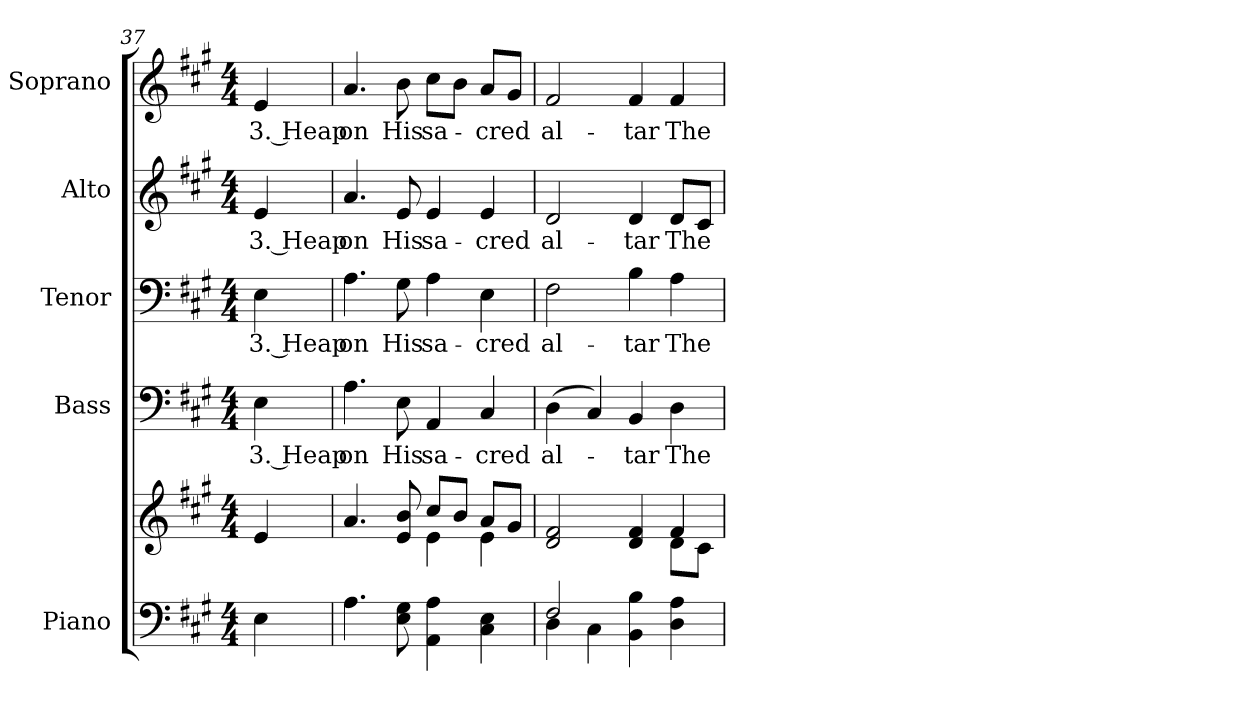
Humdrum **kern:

**kern	**kern	**kern	**text	**kern	**text	**kern	**text	**kern	**text
*part5	*part5	*part4	*part4	*part3	*part3	*part2	*part2	*part1	*part1
*staff6	*staff5	*staff4	*staff4	*staff3	*staff3	*staff2	*staff2	*staff1	*staff1
*I"Piano	*	*I"Bass	*	*I"Tenor	*	*I"Alto	*	*I"Soprano	*
*I'Pno.	*	*I'B.	*	*I'T.	*	*I'A.	*	*I'S.	*
*clefF4	*clefG2	*clefF4	*	*clefF4	*	*clefG2	*	*clefG2	*
*k[f#c#g#]	*k[f#c#g#]	*k[f#c#g#]	*	*k[f#c#g#]	*	*k[f#c#g#]	*	*k[f#c#g#]	*
*A:	*A:	*A:	*	*A:	*	*A:	*	*A:	*
*M4/4	*M4/4	*M4/4	*	*M4/4	*	*M4/4	*	*M4/4	*
=37	=37	=37	=37	=37	=37	=37	=37	=37	=37
!	!	!	!LO:LY:b:color=#000000	!	!	!	!	!	!
!	!	!	!	!	!LO:LY:b:color=#000000	!	!	!	!
!	!	!	!	!	!	!	!LO:LY:b:color=#000000	!	!
!	!	!	!	!	!	!	!	!	!LO:LY:b:color=#000000
4Ei\	4ei/	4Ei\	3. Heap	4Ei\	3. Heap	4ei/	3. Heap	4ei/	3. Heap
!!LO:PB:g=z
=38	=38	=38	=38	=38	=38	=38	=38	=38	=38
*	*^	*	*	*	*	*	*	*	*
!	!	!	!	!LO:LY:b:color=#000000	!	!	!	!	!	!
!	!	!	!	!	!	!LO:LY:b:color=#000000	!	!	!	!
!	!	!	!	!	!	!	!	!LO:LY:b:color=#000000	!	!
!	!	!	!	!	!	!	!	!	!	!LO:LY:b:color=#000000
4.Ai\	4.ai/	2ryy	4.Ai\	on	4.Ai\	on	4.ai/	on	4.ai/	on
!	!	!	!	!LO:LY:b:color=#000000	!	!	!	!	!	!
!	!	!	!	!	!	!LO:LY:b:color=#000000	!	!	!	!
!	!	!	!	!	!	!	!	!LO:LY:b:color=#000000	!	!
!	!	!	!	!	!	!	!	!	!	!LO:LY:b:color=#000000
8Ei\ 8G#i	8ei/ 8bi	.	8Ei\	His	8G#i\	His	8ei/	His	8bi\	His
!	!	!	!	!LO:LY:b:color=#000000	!	!	!	!	!	!
!	!	!	!	!	!	!LO:LY:b:color=#000000	!	!	!	!
!	!	!	!	!	!	!	!	!LO:LY:b:color=#000000	!	!
!	!	!	!	!	!	!	!	!	!	!LO:LY:b:color=#000000
4AAi\ 4Ai	8cc#i/L	4ei\	4AAi/	sa-	4Ai\	sa-	4ei/	sa-	8cc#i\L	sa-
.	8bi/J	.	.	.	.	.	.	.	8bi\J	.
!	!	!	!	!LO:LY:b:color=#000000	!	!	!	!	!	!
!	!	!	!	!	!	!LO:LY:b:color=#000000	!	!	!	!
!	!	!	!	!	!	!	!	!LO:LY:b:color=#000000	!	!
!	!	!	!	!	!	!	!	!	!	!LO:LY:b:color=#000000
4C#i\ 4Ei	8ai/L	4ei\	4C#i/	-cred	4Ei\	-cred	4ei/	-cred	8ai/L	-cred
.	8g#i/J	.	.	.	.	.	.	.	8g#i/J	.
=39	=39	=39	=39	=39	=39	=39	=39	=39	=39	=39
*^	*	*	*	*	*	*	*	*	*	*
!	!	!	!	!	!LO:LY:b:color=#000000	!	!	!	!	!	!
!	!	!	!	!	!	!	!LO:LY:b:color=#000000	!	!	!	!
!	!	!	!	!	!	!	!	!	!LO:LY:b:color=#000000	!	!
!	!	!	!	!	!	!	!	!	!	!	!LO:LY:b:color=#000000
2F#i/	4Di\	2di/ 2f#i	2ryy	(4Di\	al-	2F#i\	al-	2di/	al-	2f#i/	al-
.	4C#i\	.	.	4C#i/)	.	.	.	.	.	.	.
!	!	!	!	!	!LO:LY:b:color=#000000	!	!	!	!	!	!
!	!	!	!	!	!	!	!LO:LY:b:color=#000000	!	!	!	!
!	!	!	!	!	!	!	!	!	!LO:LY:b:color=#000000	!	!
!	!	!	!	!	!	!	!	!	!	!	!LO:LY:b:color=#000000
4BBi\ 4Bi	2ryy	4di/ 4f#i	4ryy	4BBi/	-tar	4Bi\	-tar	4di/	-tar	4f#i/	-tar
!	!	!	!	!	!LO:LY:b:color=#000000	!	!	!	!	!	!
!	!	!	!	!	!	!	!LO:LY:b:color=#000000	!	!	!	!
!	!	!	!	!	!	!	!	!	!LO:LY:b:color=#000000	!	!
!	!	!	!	!	!	!	!	!	!	!	!LO:LY:b:color=#000000
4Di\ 4Ai	.	4f#i/	8di\L	4Di\	The	4Ai\	The	8di/L	The	4f#i/	The
.	.	.	8c#i\J	.	.	.	.	8c#i/J	.	.	.
*v	*v	*	*	*	*	*	*	*	*	*	*
*	*v	*v	*	*	*	*	*	*	*	*
=	=	=	=	=	=	=	=	=	=
*-	*-	*-	*-	*-	*-	*-	*-	*-	*-
